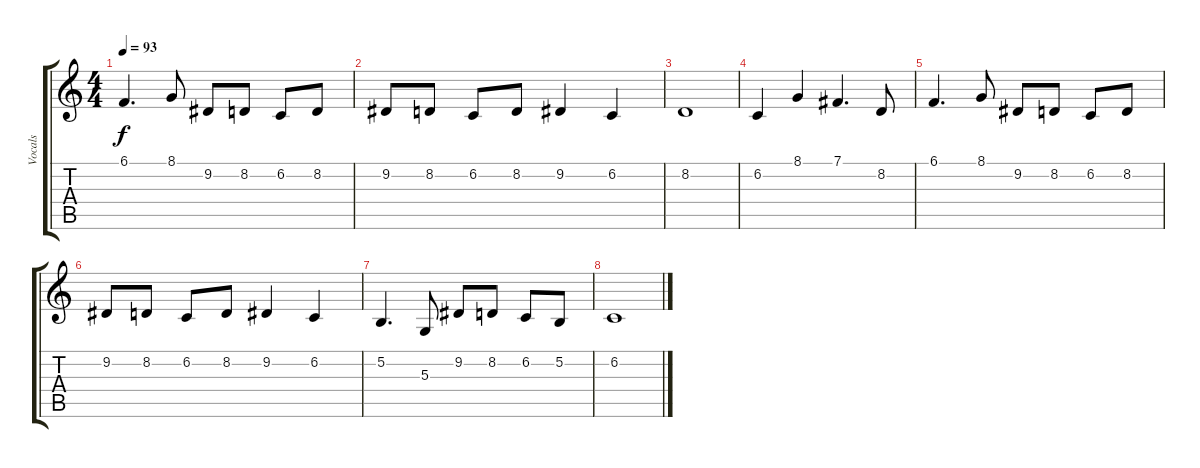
\track ("Vocals" "Vocals") {instrument synthstrings1}
\staff {score tabs}
\tuning (B3 Gb3 D3 A2 E2 B1) {hide}
\ts (4 4)
\tempo 93
\clef g2
\ks c
6.1.4{d dy f} 8.1.8 9.2.8 8.2.8 6.2.8 8.2.8 |
9.2.8 8.2.8 6.2.8 8.2.8 9.2.4 6.2.4 |
8.2.1 |
6.2.4 8.1.4 7.1.4{d} 8.2.8 |
6.1.4{d} 8.1.8 9.2.8 8.2.8 6.2.8 8.2.8 |
9.2.8 8.2.8 6.2.8 8.2.8 9.2.4 6.2.4 |
5.2.4{d} 5.3.8 9.2.8 8.2.8 6.2.8 5.2.8 |
6.2.1
